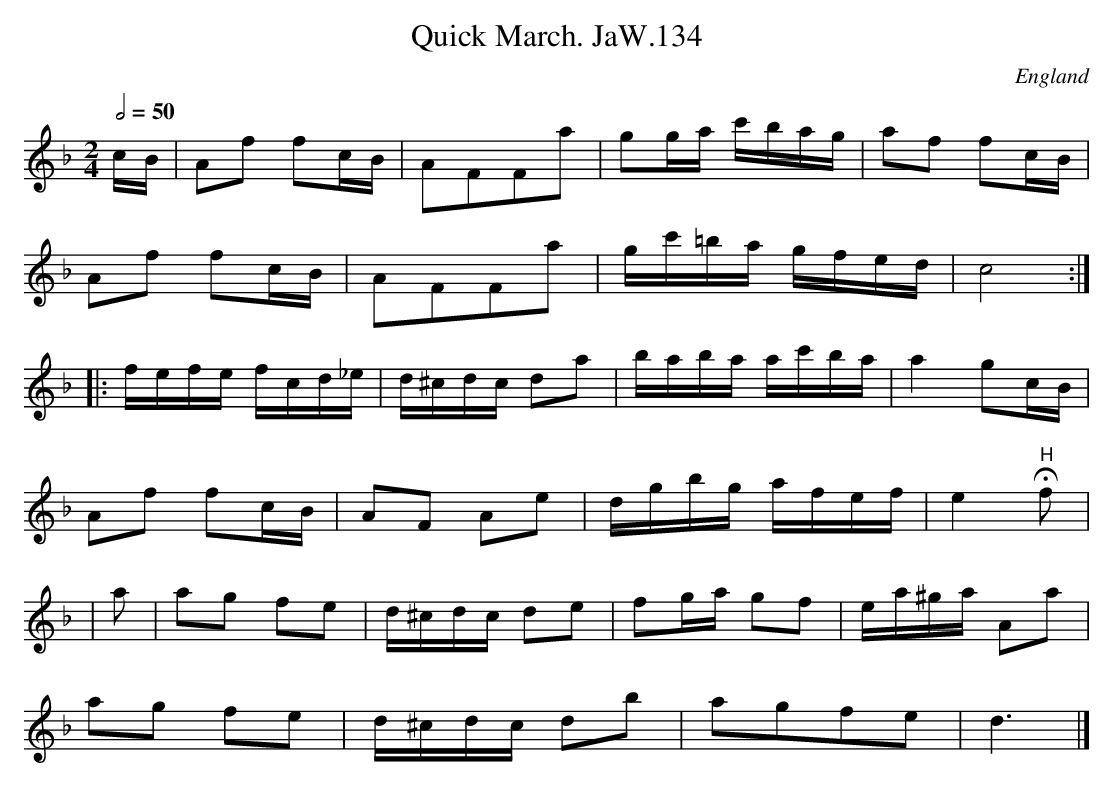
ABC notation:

X:1
T:Quick March. JaW.134
M:2/4
L:1/8
Q:1/2=50
O:England
K:F major
c/B/|Af fc/B/|AFFa|gg/a/ c'/b/a/g/|af fc/B/|!
Af fc/B/|AFFa|g/c'/=b/a/ g/f/e/d/|c4:|!
|:f/e/f/e/ f/c/d/_e/|d/^c/d/c/ da|b/a/b/a/ a/c'/b/a/|a2 gc/B/|!
Af fc/B/|AF Ae|d/g/b/g/ a/f/e/f/|e2 H"H"f|!
|a|ag fe|d/^c/d/c/ de|fg/a/ gf|e/a/^g/a/ Aa|!
ag fe|d/^c/d/c/ db|agfe|d3|]
